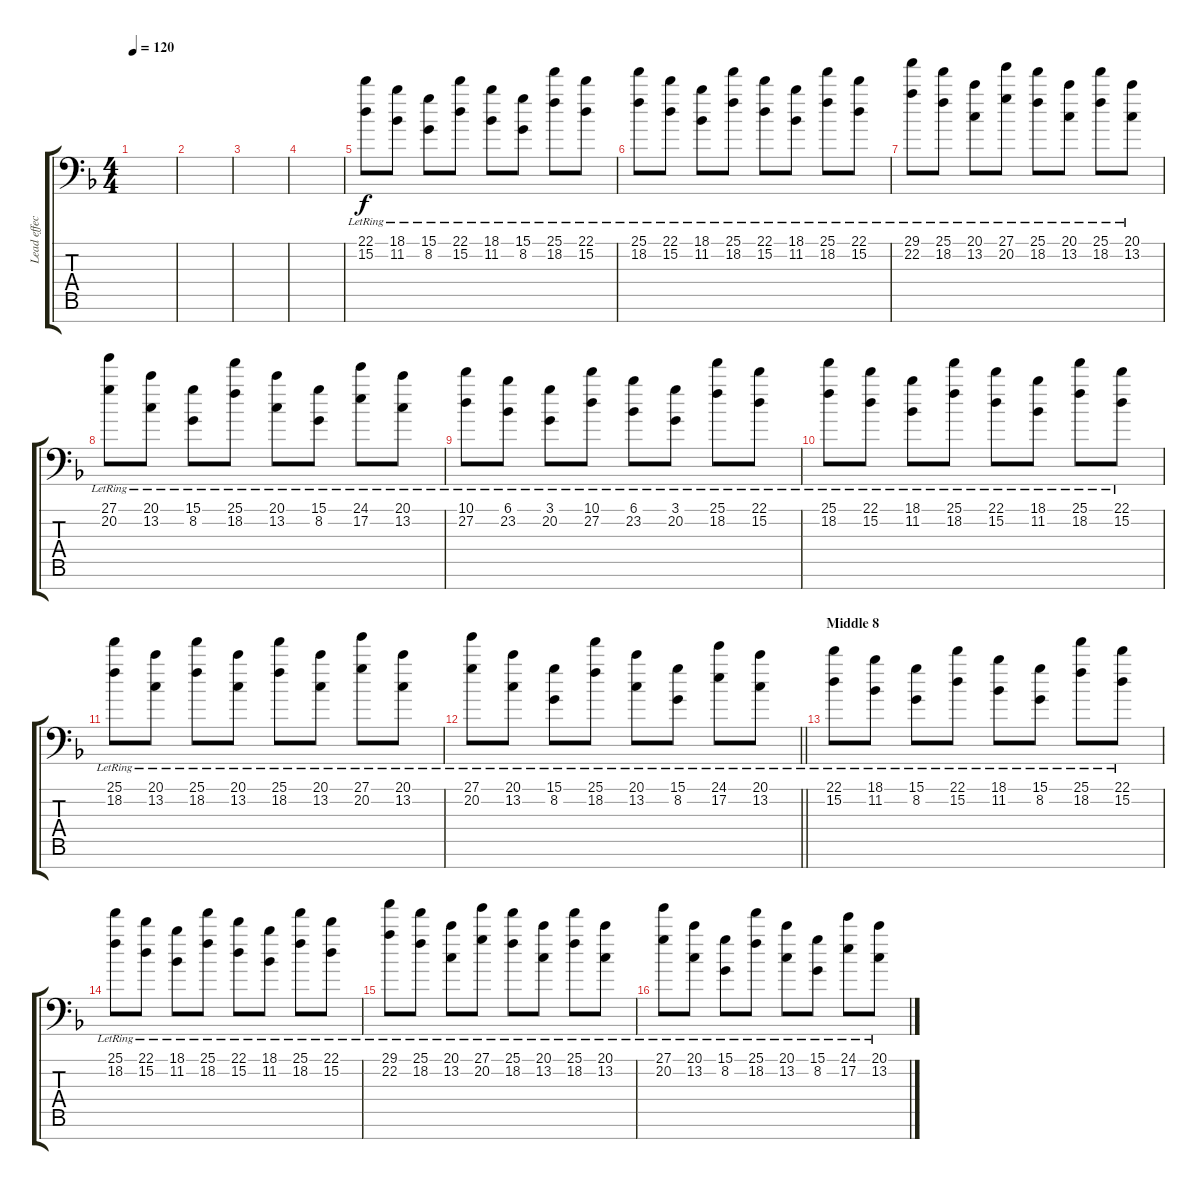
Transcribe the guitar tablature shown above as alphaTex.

\track ("Lead effect" "Lead effec") {instrument stringensemble1}
\staff {score tabs}
\tuning (E4 B3 G3 D3 A2 E2 C-1) {hide}
\ts (4 4)
\tempo 120
\clef f4
\ks f
|
|
|
|
(22.1{lr} 15.2{lr}).8 (18.1{lr} 11.2{lr}).8 (15.1{lr} 8.2{lr}).8 (22.1{lr} 15.2{lr}).8 (18.1{lr} 11.2{lr}).8 (15.1{lr} 8.2{lr}).8 (25.1{lr} 18.2{lr}).8 (22.1{lr} 15.2{lr}).8 |
(25.1{lr} 18.2{lr}).8 (22.1{lr} 15.2{lr}).8 (18.1{lr} 11.2{lr}).8 (25.1{lr} 18.2{lr}).8 (22.1{lr} 15.2{lr}).8 (18.1{lr} 11.2{lr}).8 (25.1{lr} 18.2{lr}).8 (22.1{lr} 15.2{lr}).8 |
(29.1{lr} 22.2{lr}).8 (25.1{lr} 18.2{lr}).8 (20.1{lr} 13.2{lr}).8 (27.1{lr} 20.2{lr}).8 (25.1{lr} 18.2{lr}).8 (20.1{lr} 13.2{lr}).8 (25.1{lr} 18.2{lr}).8 (20.1{lr} 13.2{lr}).8 |
(27.1{lr} 20.2{lr}).8 (20.1{lr} 13.2{lr}).8 (15.1{lr} 8.2{lr}).8 (25.1{lr} 18.2{lr}).8 (20.1{lr} 13.2{lr}).8 (15.1{lr} 8.2{lr}).8 (24.1{lr} 17.2{lr}).8 (20.1{lr} 13.2{lr}).8 |
(10.1{lr} 27.2{lr}).8 (6.1{lr} 23.2{lr}).8 (3.1{lr} 20.2{lr}).8 (10.1{lr} 27.2{lr}).8 (6.1{lr} 23.2{lr}).8 (3.1{lr} 20.2{lr}).8 (25.1{lr} 18.2{lr}).8 (22.1{lr} 15.2{lr}).8 |
(25.1{lr} 18.2{lr}).8 (22.1{lr} 15.2{lr}).8 (18.1{lr} 11.2{lr}).8 (25.1{lr} 18.2{lr}).8 (22.1{lr} 15.2{lr}).8 (18.1{lr} 11.2{lr}).8 (25.1{lr} 18.2{lr}).8 (22.1{lr} 15.2{lr}).8 |
(25.1{lr} 18.2{lr}).8 (20.1{lr} 13.2{lr}).8 (25.1{lr} 18.2{lr}).8 (20.1{lr} 13.2{lr}).8 (25.1{lr} 18.2{lr}).8 (20.1{lr} 13.2{lr}).8 (27.1{lr} 20.2{lr}).8 (20.1{lr} 13.2{lr}).8 |
\barLineRight lightlight
(27.1{lr} 20.2{lr}).8 (20.1{lr} 13.2{lr}).8 (15.1{lr} 8.2{lr}).8 (25.1{lr} 18.2{lr}).8 (20.1{lr} 13.2{lr}).8 (15.1{lr} 8.2{lr}).8 (24.1{lr} 17.2{lr}).8 (20.1{lr} 13.2{lr}).8 |
\section ("" "Middle 8")
(22.1{lr} 15.2{lr}).8 (18.1{lr} 11.2{lr}).8 (15.1{lr} 8.2{lr}).8 (22.1{lr} 15.2{lr}).8 (18.1{lr} 11.2{lr}).8 (15.1{lr} 8.2{lr}).8 (25.1{lr} 18.2{lr}).8 (22.1{lr} 15.2{lr}).8 |
(25.1{lr} 18.2{lr}).8 (22.1{lr} 15.2{lr}).8 (18.1{lr} 11.2{lr}).8 (25.1{lr} 18.2{lr}).8 (22.1{lr} 15.2{lr}).8 (18.1{lr} 11.2{lr}).8 (25.1{lr} 18.2{lr}).8 (22.1{lr} 15.2{lr}).8 |
(29.1{lr} 22.2{lr}).8 (25.1{lr} 18.2{lr}).8 (20.1{lr} 13.2{lr}).8 (27.1{lr} 20.2{lr}).8 (25.1{lr} 18.2{lr}).8 (20.1{lr} 13.2{lr}).8 (25.1{lr} 18.2{lr}).8 (20.1{lr} 13.2{lr}).8 |
(27.1{lr} 20.2{lr}).8 (20.1{lr} 13.2{lr}).8 (15.1{lr} 8.2{lr}).8 (25.1{lr} 18.2{lr}).8 (20.1{lr} 13.2{lr}).8 (15.1{lr} 8.2{lr}).8 (24.1{lr} 17.2{lr}).8 (20.1{lr} 13.2{lr}).8
